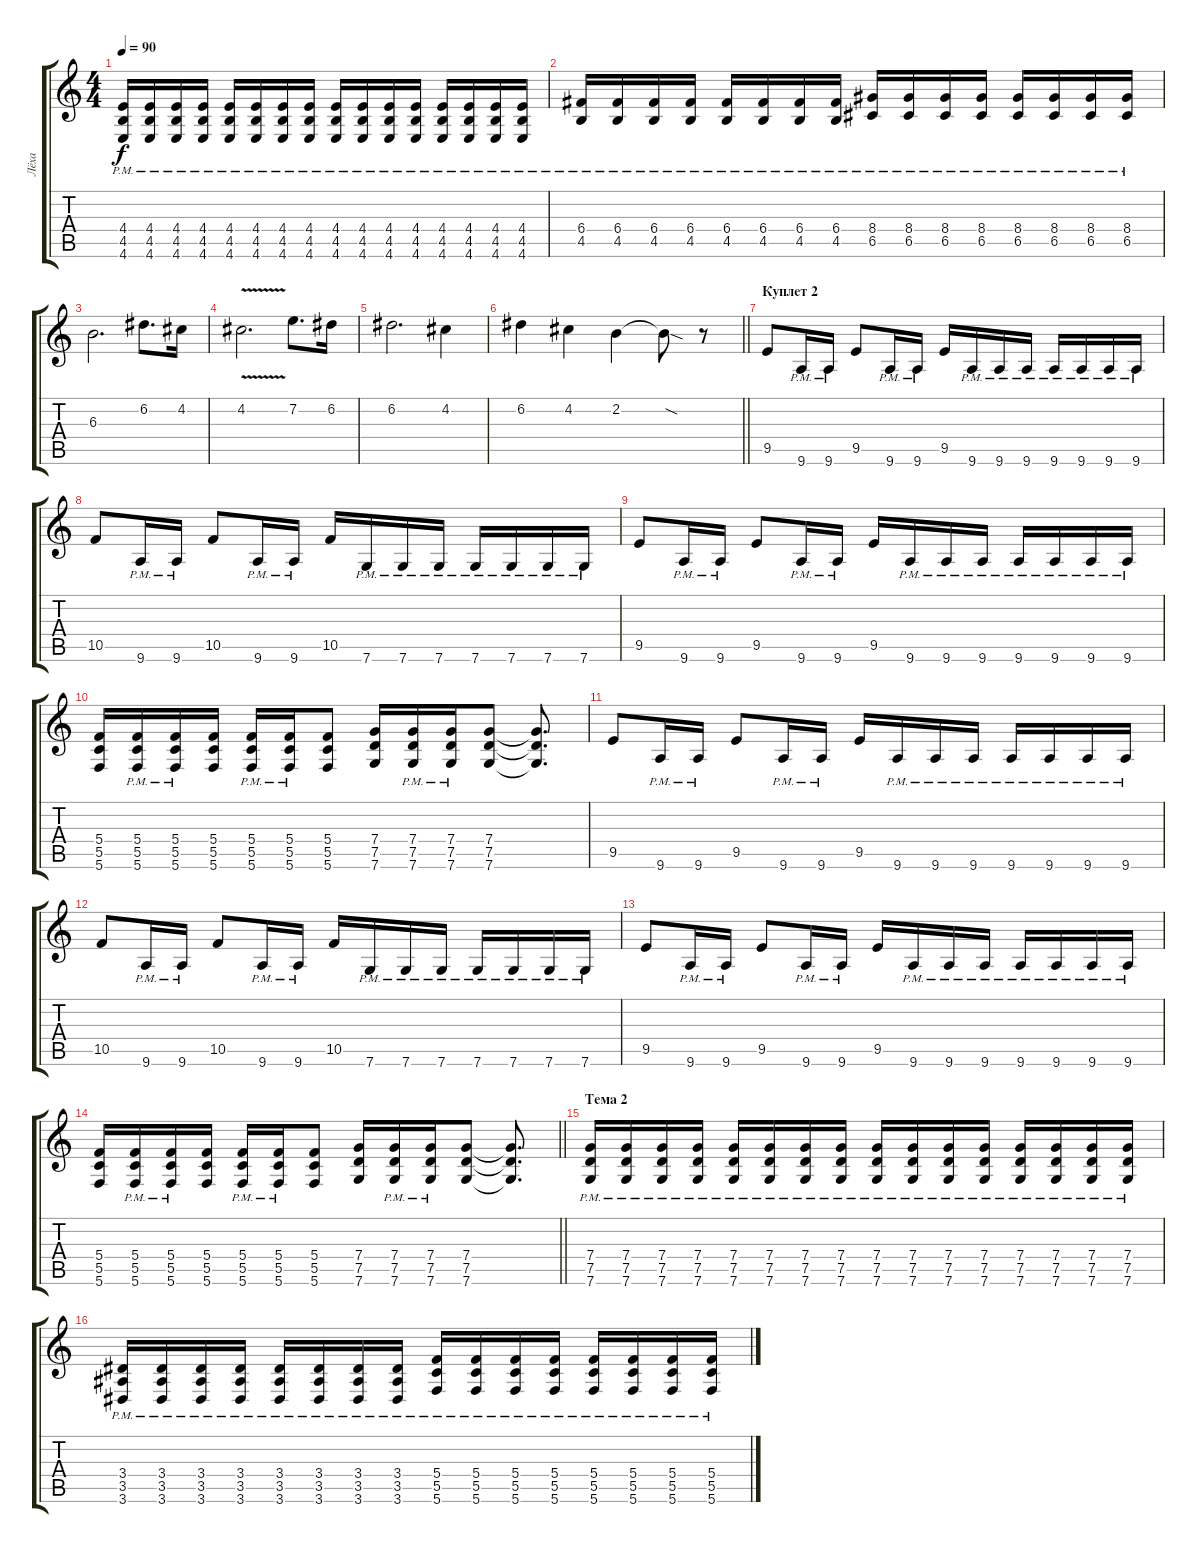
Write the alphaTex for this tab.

\track ("Лёха" "Лёха") {instrument distortionguitar}
\staff {score tabs}
\tuning (D4 A3 F3 C3 G2 C2) {hide}
\ts (4 4)
\tempo 90
\clef g2
\ks c
(4.4{pm} 4.5{pm} 4.6{pm}).16{dy f} (4.4{pm} 4.5{pm} 4.6{pm}).16 (4.4{pm} 4.5{pm} 4.6{pm}).16 (4.4{pm} 4.5{pm} 4.6{pm}).16 (4.4{pm} 4.5{pm} 4.6{pm}).16 (4.4{pm} 4.5{pm} 4.6{pm}).16 (4.4{pm} 4.5{pm} 4.6{pm}).16 (4.4{pm} 4.5{pm} 4.6{pm}).16 (4.4{pm} 4.5{pm} 4.6{pm}).16 (4.4{pm} 4.5{pm} 4.6{pm}).16 (4.4{pm} 4.5{pm} 4.6{pm}).16 (4.4{pm} 4.5{pm} 4.6{pm}).16 (4.4{pm} 4.5{pm} 4.6{pm}).16 (4.4{pm} 4.5{pm} 4.6{pm}).16 (4.4{pm} 4.5{pm} 4.6{pm}).16 (4.4{pm} 4.5{pm} 4.6{pm}).16 |
(6.4{pm} 4.5{pm}).16 (6.4{pm} 4.5{pm}).16 (6.4{pm} 4.5{pm}).16 (6.4{pm} 4.5{pm}).16 (6.4{pm} 4.5{pm}).16 (6.4{pm} 4.5{pm}).16 (6.4{pm} 4.5{pm}).16 (6.4{pm} 4.5{pm}).16 (8.4{pm} 6.5{pm}).16 (8.4{pm} 6.5{pm}).16 (8.4{pm} 6.5{pm}).16 (8.4{pm} 6.5{pm}).16 (8.4{pm} 6.5{pm}).16 (8.4{pm} 6.5{pm}).16 (8.4{pm} 6.5{pm}).16 (8.4{pm} 6.5{pm}).16 |
6.3.2{d} 6.2.8{d} 4.2.16 |
4.2{v}.2{d} 7.2.8{d} 6.2.16 |
6.2.2{d} 4.2.4 |
\barLineRight lightlight
6.2.4 4.2.4 2.2.4 2.2{sod t}.8 r.8 |
\section ("" "Куплет 2")
9.5.8 9.6{pm}.16 9.6{pm}.16 9.5.8 9.6{pm}.16 9.6{pm}.16 9.5.16 9.6{pm}.16 9.6{pm}.16 9.6{pm}.16 9.6{pm}.16 9.6{pm}.16 9.6{pm}.16 9.6{pm}.16 |
10.5.8 9.6{pm}.16 9.6{pm}.16 10.5.8 9.6{pm}.16 9.6{pm}.16 10.5.16 7.6{pm}.16 7.6{pm}.16 7.6{pm}.16 7.6{pm}.16 7.6{pm}.16 7.6{pm}.16 7.6{pm}.16 |
9.5.8 9.6{pm}.16 9.6{pm}.16 9.5.8 9.6{pm}.16 9.6{pm}.16 9.5.16 9.6{pm}.16 9.6{pm}.16 9.6{pm}.16 9.6{pm}.16 9.6{pm}.16 9.6{pm}.16 9.6{pm}.16 |
(5.4 5.5 5.6).16 (5.4{pm} 5.5{pm} 5.6{pm}).16 (5.4{pm} 5.5{pm} 5.6{pm}).16 (5.4 5.5 5.6).16 (5.4{pm} 5.5{pm} 5.6{pm}).16 (5.4{pm} 5.5{pm} 5.6{pm}).16 (5.4 5.5 5.6).8 (7.4 7.5 7.6).16 (7.4{pm} 7.5{pm} 7.6{pm}).16 (7.4{pm} 7.5{pm} 7.6{pm}).16 (7.4 7.5 7.6).8 (7.4{t} 7.5{t} 7.6{t}).8{d} |
9.5.8 9.6{pm}.16 9.6{pm}.16 9.5.8 9.6{pm}.16 9.6{pm}.16 9.5.16 9.6{pm}.16 9.6{pm}.16 9.6{pm}.16 9.6{pm}.16 9.6{pm}.16 9.6{pm}.16 9.6{pm}.16 |
10.5.8 9.6{pm}.16 9.6{pm}.16 10.5.8 9.6{pm}.16 9.6{pm}.16 10.5.16 7.6{pm}.16 7.6{pm}.16 7.6{pm}.16 7.6{pm}.16 7.6{pm}.16 7.6{pm}.16 7.6{pm}.16 |
9.5.8 9.6{pm}.16 9.6{pm}.16 9.5.8 9.6{pm}.16 9.6{pm}.16 9.5.16 9.6{pm}.16 9.6{pm}.16 9.6{pm}.16 9.6{pm}.16 9.6{pm}.16 9.6{pm}.16 9.6{pm}.16 |
\barLineRight lightlight
(5.4 5.5 5.6).16 (5.4{pm} 5.5{pm} 5.6{pm}).16 (5.4{pm} 5.5{pm} 5.6{pm}).16 (5.4 5.5 5.6).16 (5.4{pm} 5.5{pm} 5.6{pm}).16 (5.4{pm} 5.5{pm} 5.6{pm}).16 (5.4 5.5 5.6).8 (7.4 7.5 7.6).16 (7.4{pm} 7.5{pm} 7.6{pm}).16 (7.4{pm} 7.5{pm} 7.6{pm}).16 (7.4 7.5 7.6).8 (7.4{t} 7.5{t} 7.6{t}).8{d} |
\section ("" "Тема 2")
(7.4{pm} 7.5{pm} 7.6{pm}).16 (7.4{pm} 7.5{pm} 7.6{pm}).16 (7.4{pm} 7.5{pm} 7.6{pm}).16 (7.4{pm} 7.5{pm} 7.6{pm}).16 (7.4{pm} 7.5{pm} 7.6{pm}).16 (7.4{pm} 7.5{pm} 7.6{pm}).16 (7.4{pm} 7.5{pm} 7.6{pm}).16 (7.4{pm} 7.5{pm} 7.6{pm}).16 (7.4{pm} 7.5{pm} 7.6{pm}).16 (7.4{pm} 7.5{pm} 7.6{pm}).16 (7.4{pm} 7.5{pm} 7.6{pm}).16 (7.4{pm} 7.5{pm} 7.6{pm}).16 (7.4{pm} 7.5{pm} 7.6{pm}).16 (7.4{pm} 7.5{pm} 7.6{pm}).16 (7.4{pm} 7.5{pm} 7.6{pm}).16 (7.4{pm} 7.5{pm} 7.6{pm}).16 |
(3.4{pm} 3.5{pm} 3.6{pm}).16 (3.4{pm} 3.5{pm} 3.6{pm}).16 (3.4{pm} 3.5{pm} 3.6{pm}).16 (3.4{pm} 3.5{pm} 3.6{pm}).16 (3.4{pm} 3.5{pm} 3.6{pm}).16 (3.4{pm} 3.5{pm} 3.6{pm}).16 (3.4{pm} 3.5{pm} 3.6{pm}).16 (3.4{pm} 3.5{pm} 3.6{pm}).16 (5.4{pm} 5.5{pm} 5.6{pm}).16 (5.4{pm} 5.5{pm} 5.6{pm}).16 (5.4{pm} 5.5{pm} 5.6{pm}).16 (5.4{pm} 5.5{pm} 5.6{pm}).16 (5.4{pm} 5.5{pm} 5.6{pm}).16 (5.4{pm} 5.5{pm} 5.6{pm}).16 (5.4{pm} 5.5{pm} 5.6{pm}).16 (5.4{pm} 5.5{pm} 5.6{pm}).16
